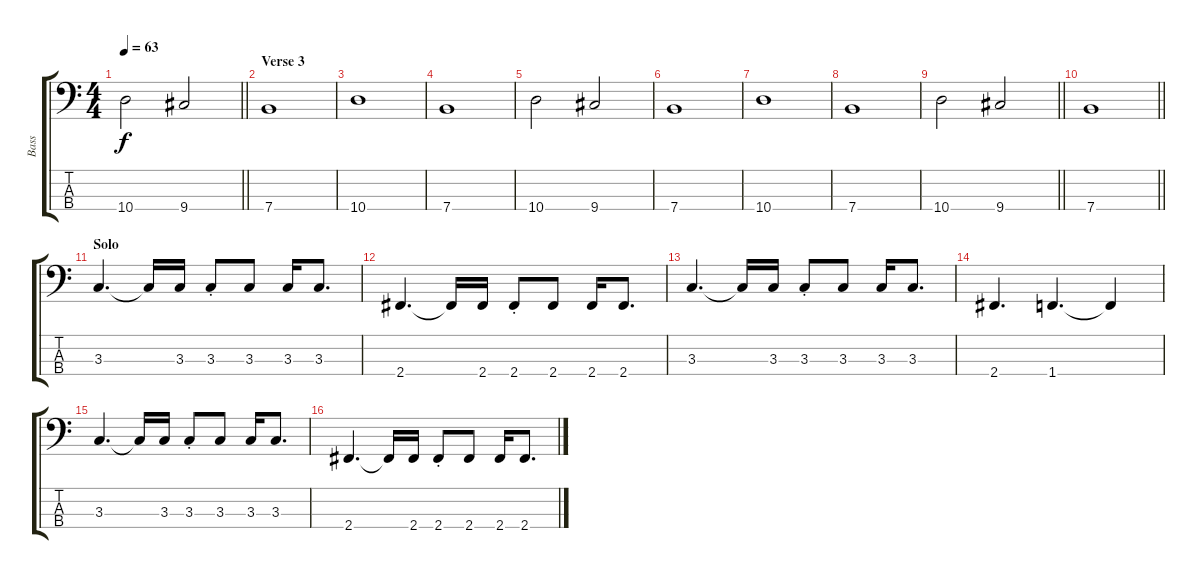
\track ("Bass" "Bass") {instrument electricbassfinger}
\staff {score tabs}
\tuning (G2 D2 A1 E1) {hide}
\ts (4 4)
\tempo 63
\clef f4
\barLineRight lightlight
\ks c
10.4.2{dy f} 9.4.2 |
\section ("" "Verse 3")
7.4.1 |
10.4.1 |
7.4.1 |
10.4.2 9.4.2 |
7.4.1 |
10.4.1 |
7.4.1 |
\barLineRight lightlight
10.4.2 9.4.2 |
\barLineRight lightlight
7.4.1 |
\section ("" "Solo")
3.3.4{d} 3.3{t}.16 3.3.16 3.3{st}.8 3.3.8 3.3.16 3.3.8{d} |
2.4.4{d} 2.4{t}.16 2.4.16 2.4{st}.8 2.4.8 2.4.16 2.4.8{d} |
3.3.4{d} 3.3{t}.16 3.3.16 3.3{st}.8 3.3.8 3.3.16 3.3.8{d} |
2.4.4{d} 1.4.4{d} 1.4{t}.4 |
3.3.4{d} 3.3{t}.16 3.3.16 3.3{st}.8 3.3.8 3.3.16 3.3.8{d} |
2.4.4{d} 2.4{t}.16 2.4.16 2.4{st}.8 2.4.8 2.4.16 2.4.8{d}
